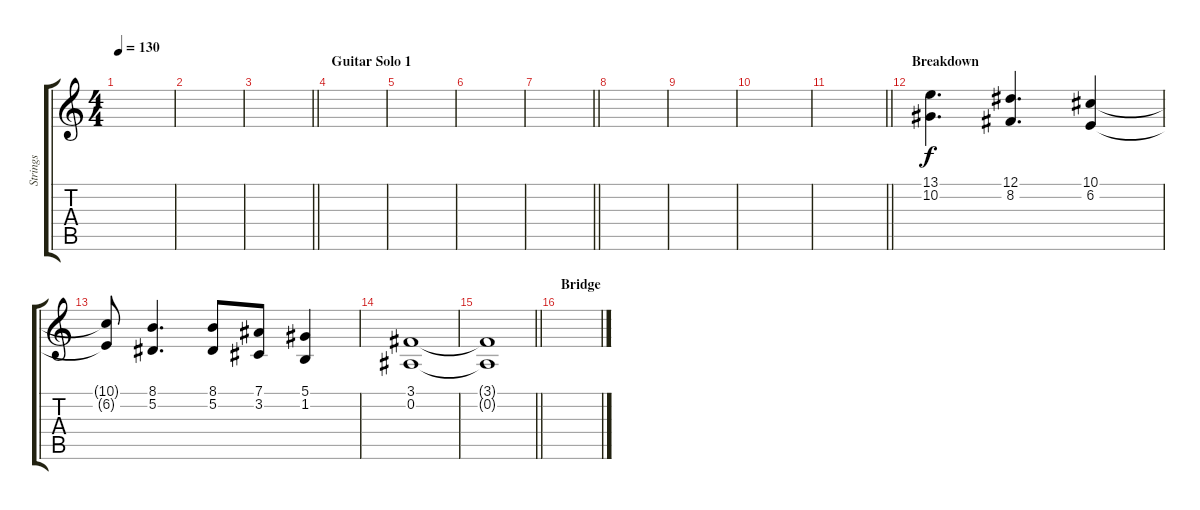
\track ("Strings" "Strings") {instrument stringensemble1}
\staff {score tabs}
\tuning (Eb4 Bb3 Gb3 Db3 Ab2 Eb2) {hide}
\ts (4 4)
\tempo 130
\clef g2
\ks c
|
|
\barLineRight lightlight
|
\section ("" "Guitar Solo 1")
|
|
|
\barLineRight lightlight
|
|
|
|
\barLineRight lightlight
|
\section ("" "Breakdown")
(13.1 10.2).4{d} (12.1 8.2).4{d} (10.1 6.2).4 |
(10.1{t} 6.2{t}).8 (8.1 5.2).4{d} (8.1 5.2).8 (7.1 3.2).8 (5.1 1.2).4 |
(3.1 0.2).1 |
\barLineRight lightlight
(3.1{t} 0.2{t}).1 |
\section ("" "Bridge")
